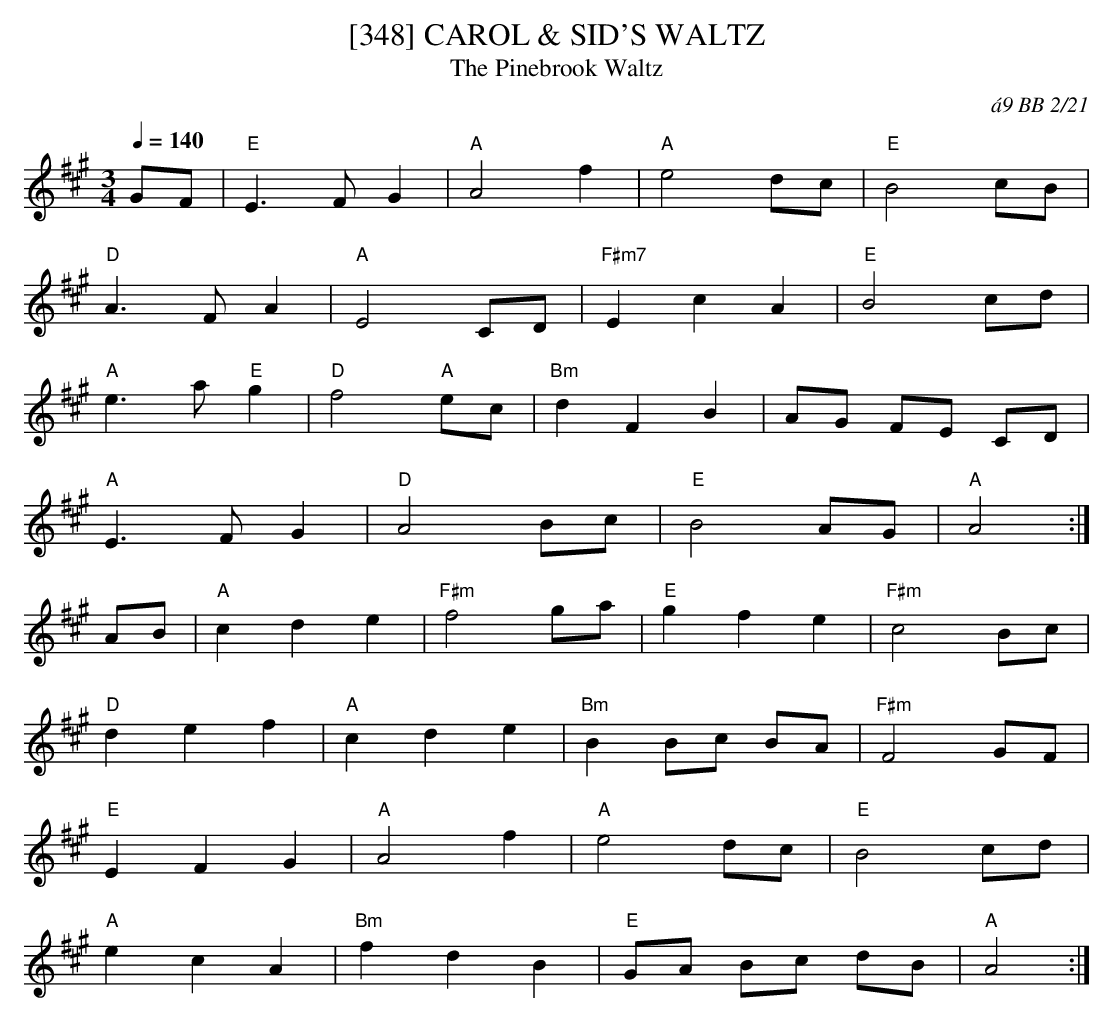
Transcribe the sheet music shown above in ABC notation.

X:1
T:[348] CAROL & SID'S WALTZ
T:The Pinebrook Waltz
C:\'a9 BB 2/21
M:3/4
Q:1/4=140
L:1/4
K:A
G/F/|"E"E> F G| "A"A2 f|"A"e2 d/c/|"E"B2 c/B/|
"D"A> F A|"A"E2 C/D/| "F#m7"E c A |"E"B2 c/d/|
"A"e> a "E"g| "D"f2 "A"e/c/| "Bm"d F B|A/G/ F/E/ C/D/|
"A"E> F G| "D"A2 B/c/| "E"B2 A/G/| "A"A2:|%%
A/B/|"A"c d e|"F#m"f2 g/a/|"E"g f e|"F#m"c2 B/c/|
"D" d e f |"A" c d e | "Bm"B B/c/ B/A/|"F#m" F2 G/F/|
"E"E F G|"A" A2 f|"A"e2 d/c/|"E"B2 c/d/|
"A" e c A| "Bm" f d B|"E" G/A/ B/c/ d/B/|"A"A2 :|
